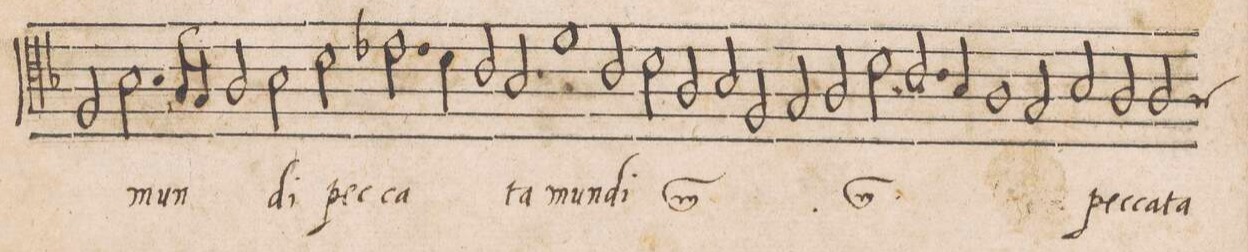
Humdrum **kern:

**kern	**text	**text
*I"ALTVS	*	*
*clefC3	*	*
*k[b-]	*	*
*met(C|)	*	*
*M2/1	*	*
2F/	-di	.
*	*Xij	*
2.B-\	mun-	.
8A/L	.	.
8G/J	.	.
2A/	.	.
=9	=9	=9
2B-\	-di	.
2d\	pec-	.
2.e-X\	-ca-	.
4d\	.	.
=10	=10	=10
2c/	.	.
2B-/	-ta	.
1f	mun-	.
=11	=11	=11
2c/	-di	.
*	*ij	*
2d\	pec-	.
2A/	-ca-	.
2B-/	-ta	.
=12	=12	=12
2F/	mun-	.
2G/	.	.
2A/	-di	.
2d\	pec-	.
=13	=13	=13
2.c/	-ca-	.
4B-/	-ta	.
1A	mun-	.
=14	=14	=14
2G/	-di	.
*	*Xij	*
2B-/	pec-	.
2A/	-ca-	.
*custos:A	*	*
2A/	-ta	.
=15	=15	=15
*-	*-	*-
